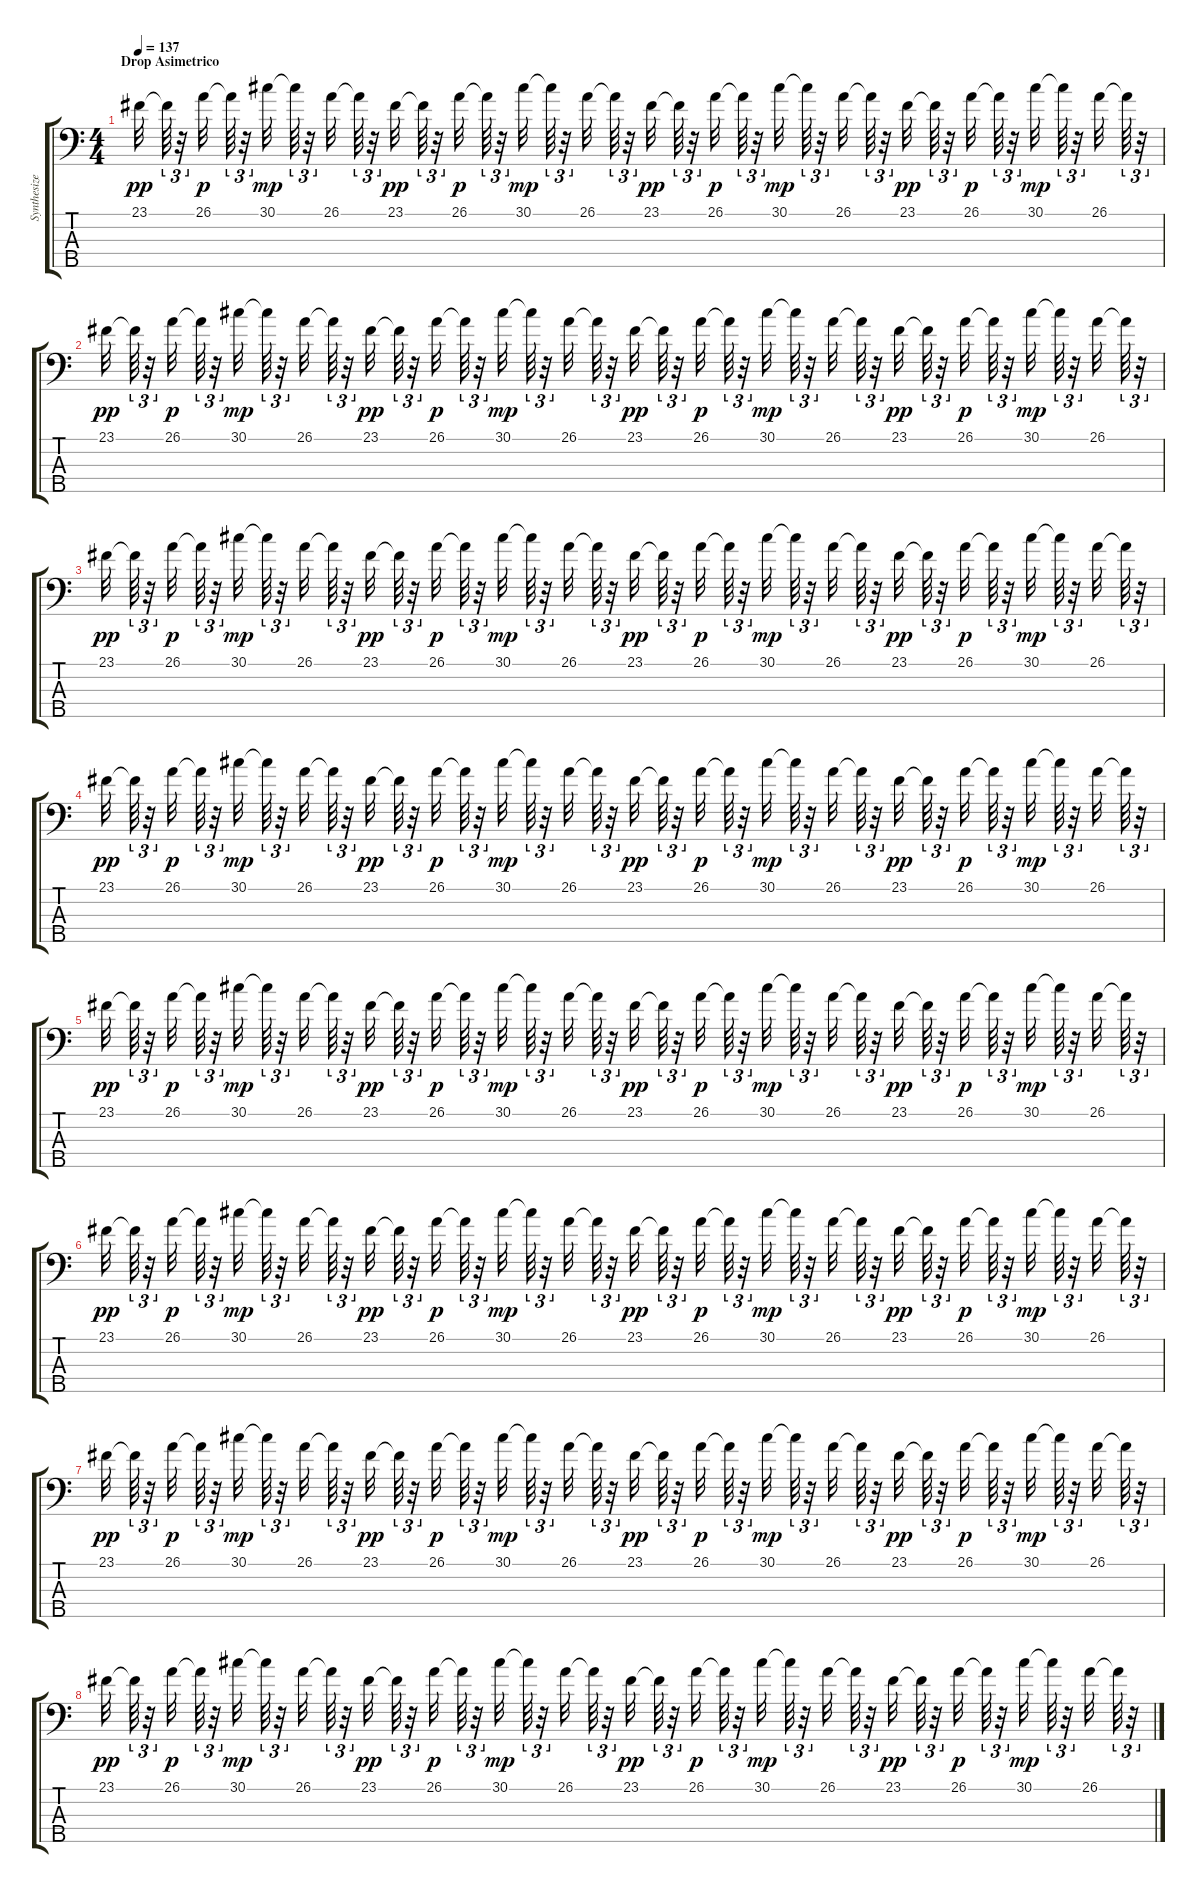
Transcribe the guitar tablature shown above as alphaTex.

\track ("Synthesizer" "Synthesize") {instrument pad2warm}
\staff {score tabs}
\tuning (G2 D2 A1 E1 B0) {hide}
\ts (4 4)
\section ("" "Drop Asimetrico")
\tempo 137
\clef f4
\ks c
23.1.32{dy pp} 23.1{t}.64{tu (3 2)} r.32{tu (3 2)} 26.1.32{dy p} 26.1{t}.64{tu (3 2)} r.32{tu (3 2)} 30.1.32{dy mp} 30.1{t}.64{tu (3 2)} r.32{tu (3 2)} 26.1.32 26.1{t}.64{tu (3 2)} r.32{tu (3 2)} 23.1.32{dy pp} 23.1{t}.64{tu (3 2)} r.32{tu (3 2)} 26.1.32{dy p} 26.1{t}.64{tu (3 2)} r.32{tu (3 2)} 30.1.32{dy mp} 30.1{t}.64{tu (3 2)} r.32{tu (3 2)} 26.1.32 26.1{t}.64{tu (3 2)} r.32{tu (3 2)} 23.1.32{dy pp} 23.1{t}.64{tu (3 2)} r.32{tu (3 2)} 26.1.32{dy p} 26.1{t}.64{tu (3 2)} r.32{tu (3 2)} 30.1.32{dy mp} 30.1{t}.64{tu (3 2)} r.32{tu (3 2)} 26.1.32 26.1{t}.64{tu (3 2)} r.32{tu (3 2)} 23.1.32{dy pp} 23.1{t}.64{tu (3 2)} r.32{tu (3 2)} 26.1.32{dy p} 26.1{t}.64{tu (3 2)} r.32{tu (3 2)} 30.1.32{dy mp} 30.1{t}.64{tu (3 2)} r.32{tu (3 2)} 26.1.32 26.1{t}.64{tu (3 2)} r.32{tu (3 2)} |
23.1.32{dy pp} 23.1{t}.64{tu (3 2)} r.32{tu (3 2)} 26.1.32{dy p} 26.1{t}.64{tu (3 2)} r.32{tu (3 2)} 30.1.32{dy mp} 30.1{t}.64{tu (3 2)} r.32{tu (3 2)} 26.1.32 26.1{t}.64{tu (3 2)} r.32{tu (3 2)} 23.1.32{dy pp} 23.1{t}.64{tu (3 2)} r.32{tu (3 2)} 26.1.32{dy p} 26.1{t}.64{tu (3 2)} r.32{tu (3 2)} 30.1.32{dy mp} 30.1{t}.64{tu (3 2)} r.32{tu (3 2)} 26.1.32 26.1{t}.64{tu (3 2)} r.32{tu (3 2)} 23.1.32{dy pp} 23.1{t}.64{tu (3 2)} r.32{tu (3 2)} 26.1.32{dy p} 26.1{t}.64{tu (3 2)} r.32{tu (3 2)} 30.1.32{dy mp} 30.1{t}.64{tu (3 2)} r.32{tu (3 2)} 26.1.32 26.1{t}.64{tu (3 2)} r.32{tu (3 2)} 23.1.32{dy pp} 23.1{t}.64{tu (3 2)} r.32{tu (3 2)} 26.1.32{dy p} 26.1{t}.64{tu (3 2)} r.32{tu (3 2)} 30.1.32{dy mp} 30.1{t}.64{tu (3 2)} r.32{tu (3 2)} 26.1.32 26.1{t}.64{tu (3 2)} r.32{tu (3 2)} |
23.1.32{dy pp} 23.1{t}.64{tu (3 2)} r.32{tu (3 2)} 26.1.32{dy p} 26.1{t}.64{tu (3 2)} r.32{tu (3 2)} 30.1.32{dy mp} 30.1{t}.64{tu (3 2)} r.32{tu (3 2)} 26.1.32 26.1{t}.64{tu (3 2)} r.32{tu (3 2)} 23.1.32{dy pp} 23.1{t}.64{tu (3 2)} r.32{tu (3 2)} 26.1.32{dy p} 26.1{t}.64{tu (3 2)} r.32{tu (3 2)} 30.1.32{dy mp} 30.1{t}.64{tu (3 2)} r.32{tu (3 2)} 26.1.32 26.1{t}.64{tu (3 2)} r.32{tu (3 2)} 23.1.32{dy pp} 23.1{t}.64{tu (3 2)} r.32{tu (3 2)} 26.1.32{dy p} 26.1{t}.64{tu (3 2)} r.32{tu (3 2)} 30.1.32{dy mp} 30.1{t}.64{tu (3 2)} r.32{tu (3 2)} 26.1.32 26.1{t}.64{tu (3 2)} r.32{tu (3 2)} 23.1.32{dy pp} 23.1{t}.64{tu (3 2)} r.32{tu (3 2)} 26.1.32{dy p} 26.1{t}.64{tu (3 2)} r.32{tu (3 2)} 30.1.32{dy mp} 30.1{t}.64{tu (3 2)} r.32{tu (3 2)} 26.1.32 26.1{t}.64{tu (3 2)} r.32{tu (3 2)} |
23.1.32{dy pp} 23.1{t}.64{tu (3 2)} r.32{tu (3 2)} 26.1.32{dy p} 26.1{t}.64{tu (3 2)} r.32{tu (3 2)} 30.1.32{dy mp} 30.1{t}.64{tu (3 2)} r.32{tu (3 2)} 26.1.32 26.1{t}.64{tu (3 2)} r.32{tu (3 2)} 23.1.32{dy pp} 23.1{t}.64{tu (3 2)} r.32{tu (3 2)} 26.1.32{dy p} 26.1{t}.64{tu (3 2)} r.32{tu (3 2)} 30.1.32{dy mp} 30.1{t}.64{tu (3 2)} r.32{tu (3 2)} 26.1.32 26.1{t}.64{tu (3 2)} r.32{tu (3 2)} 23.1.32{dy pp} 23.1{t}.64{tu (3 2)} r.32{tu (3 2)} 26.1.32{dy p} 26.1{t}.64{tu (3 2)} r.32{tu (3 2)} 30.1.32{dy mp} 30.1{t}.64{tu (3 2)} r.32{tu (3 2)} 26.1.32 26.1{t}.64{tu (3 2)} r.32{tu (3 2)} 23.1.32{dy pp} 23.1{t}.64{tu (3 2)} r.32{tu (3 2)} 26.1.32{dy p} 26.1{t}.64{tu (3 2)} r.32{tu (3 2)} 30.1.32{dy mp} 30.1{t}.64{tu (3 2)} r.32{tu (3 2)} 26.1.32 26.1{t}.64{tu (3 2)} r.32{tu (3 2)} |
23.1.32{dy pp} 23.1{t}.64{tu (3 2)} r.32{tu (3 2)} 26.1.32{dy p} 26.1{t}.64{tu (3 2)} r.32{tu (3 2)} 30.1.32{dy mp} 30.1{t}.64{tu (3 2)} r.32{tu (3 2)} 26.1.32 26.1{t}.64{tu (3 2)} r.32{tu (3 2)} 23.1.32{dy pp} 23.1{t}.64{tu (3 2)} r.32{tu (3 2)} 26.1.32{dy p} 26.1{t}.64{tu (3 2)} r.32{tu (3 2)} 30.1.32{dy mp} 30.1{t}.64{tu (3 2)} r.32{tu (3 2)} 26.1.32 26.1{t}.64{tu (3 2)} r.32{tu (3 2)} 23.1.32{dy pp} 23.1{t}.64{tu (3 2)} r.32{tu (3 2)} 26.1.32{dy p} 26.1{t}.64{tu (3 2)} r.32{tu (3 2)} 30.1.32{dy mp} 30.1{t}.64{tu (3 2)} r.32{tu (3 2)} 26.1.32 26.1{t}.64{tu (3 2)} r.32{tu (3 2)} 23.1.32{dy pp} 23.1{t}.64{tu (3 2)} r.32{tu (3 2)} 26.1.32{dy p} 26.1{t}.64{tu (3 2)} r.32{tu (3 2)} 30.1.32{dy mp} 30.1{t}.64{tu (3 2)} r.32{tu (3 2)} 26.1.32 26.1{t}.64{tu (3 2)} r.32{tu (3 2)} |
23.1.32{dy pp} 23.1{t}.64{tu (3 2)} r.32{tu (3 2)} 26.1.32{dy p} 26.1{t}.64{tu (3 2)} r.32{tu (3 2)} 30.1.32{dy mp} 30.1{t}.64{tu (3 2)} r.32{tu (3 2)} 26.1.32 26.1{t}.64{tu (3 2)} r.32{tu (3 2)} 23.1.32{dy pp} 23.1{t}.64{tu (3 2)} r.32{tu (3 2)} 26.1.32{dy p} 26.1{t}.64{tu (3 2)} r.32{tu (3 2)} 30.1.32{dy mp} 30.1{t}.64{tu (3 2)} r.32{tu (3 2)} 26.1.32 26.1{t}.64{tu (3 2)} r.32{tu (3 2)} 23.1.32{dy pp} 23.1{t}.64{tu (3 2)} r.32{tu (3 2)} 26.1.32{dy p} 26.1{t}.64{tu (3 2)} r.32{tu (3 2)} 30.1.32{dy mp} 30.1{t}.64{tu (3 2)} r.32{tu (3 2)} 26.1.32 26.1{t}.64{tu (3 2)} r.32{tu (3 2)} 23.1.32{dy pp} 23.1{t}.64{tu (3 2)} r.32{tu (3 2)} 26.1.32{dy p} 26.1{t}.64{tu (3 2)} r.32{tu (3 2)} 30.1.32{dy mp} 30.1{t}.64{tu (3 2)} r.32{tu (3 2)} 26.1.32 26.1{t}.64{tu (3 2)} r.32{tu (3 2)} |
23.1.32{dy pp} 23.1{t}.64{tu (3 2)} r.32{tu (3 2)} 26.1.32{dy p} 26.1{t}.64{tu (3 2)} r.32{tu (3 2)} 30.1.32{dy mp} 30.1{t}.64{tu (3 2)} r.32{tu (3 2)} 26.1.32 26.1{t}.64{tu (3 2)} r.32{tu (3 2)} 23.1.32{dy pp} 23.1{t}.64{tu (3 2)} r.32{tu (3 2)} 26.1.32{dy p} 26.1{t}.64{tu (3 2)} r.32{tu (3 2)} 30.1.32{dy mp} 30.1{t}.64{tu (3 2)} r.32{tu (3 2)} 26.1.32 26.1{t}.64{tu (3 2)} r.32{tu (3 2)} 23.1.32{dy pp} 23.1{t}.64{tu (3 2)} r.32{tu (3 2)} 26.1.32{dy p} 26.1{t}.64{tu (3 2)} r.32{tu (3 2)} 30.1.32{dy mp} 30.1{t}.64{tu (3 2)} r.32{tu (3 2)} 26.1.32 26.1{t}.64{tu (3 2)} r.32{tu (3 2)} 23.1.32{dy pp} 23.1{t}.64{tu (3 2)} r.32{tu (3 2)} 26.1.32{dy p} 26.1{t}.64{tu (3 2)} r.32{tu (3 2)} 30.1.32{dy mp} 30.1{t}.64{tu (3 2)} r.32{tu (3 2)} 26.1.32 26.1{t}.64{tu (3 2)} r.32{tu (3 2)} |
23.1.32{dy pp} 23.1{t}.64{tu (3 2)} r.32{tu (3 2)} 26.1.32{dy p} 26.1{t}.64{tu (3 2)} r.32{tu (3 2)} 30.1.32{dy mp} 30.1{t}.64{tu (3 2)} r.32{tu (3 2)} 26.1.32 26.1{t}.64{tu (3 2)} r.32{tu (3 2)} 23.1.32{dy pp} 23.1{t}.64{tu (3 2)} r.32{tu (3 2)} 26.1.32{dy p} 26.1{t}.64{tu (3 2)} r.32{tu (3 2)} 30.1.32{dy mp} 30.1{t}.64{tu (3 2)} r.32{tu (3 2)} 26.1.32 26.1{t}.64{tu (3 2)} r.32{tu (3 2)} 23.1.32{dy pp} 23.1{t}.64{tu (3 2)} r.32{tu (3 2)} 26.1.32{dy p} 26.1{t}.64{tu (3 2)} r.32{tu (3 2)} 30.1.32{dy mp} 30.1{t}.64{tu (3 2)} r.32{tu (3 2)} 26.1.32 26.1{t}.64{tu (3 2)} r.32{tu (3 2)} 23.1.32{dy pp} 23.1{t}.64{tu (3 2)} r.32{tu (3 2)} 26.1.32{dy p} 26.1{t}.64{tu (3 2)} r.32{tu (3 2)} 30.1.32{dy mp} 30.1{t}.64{tu (3 2)} r.32{tu (3 2)} 26.1.32 26.1{t}.64{tu (3 2)} r.32{tu (3 2)}
